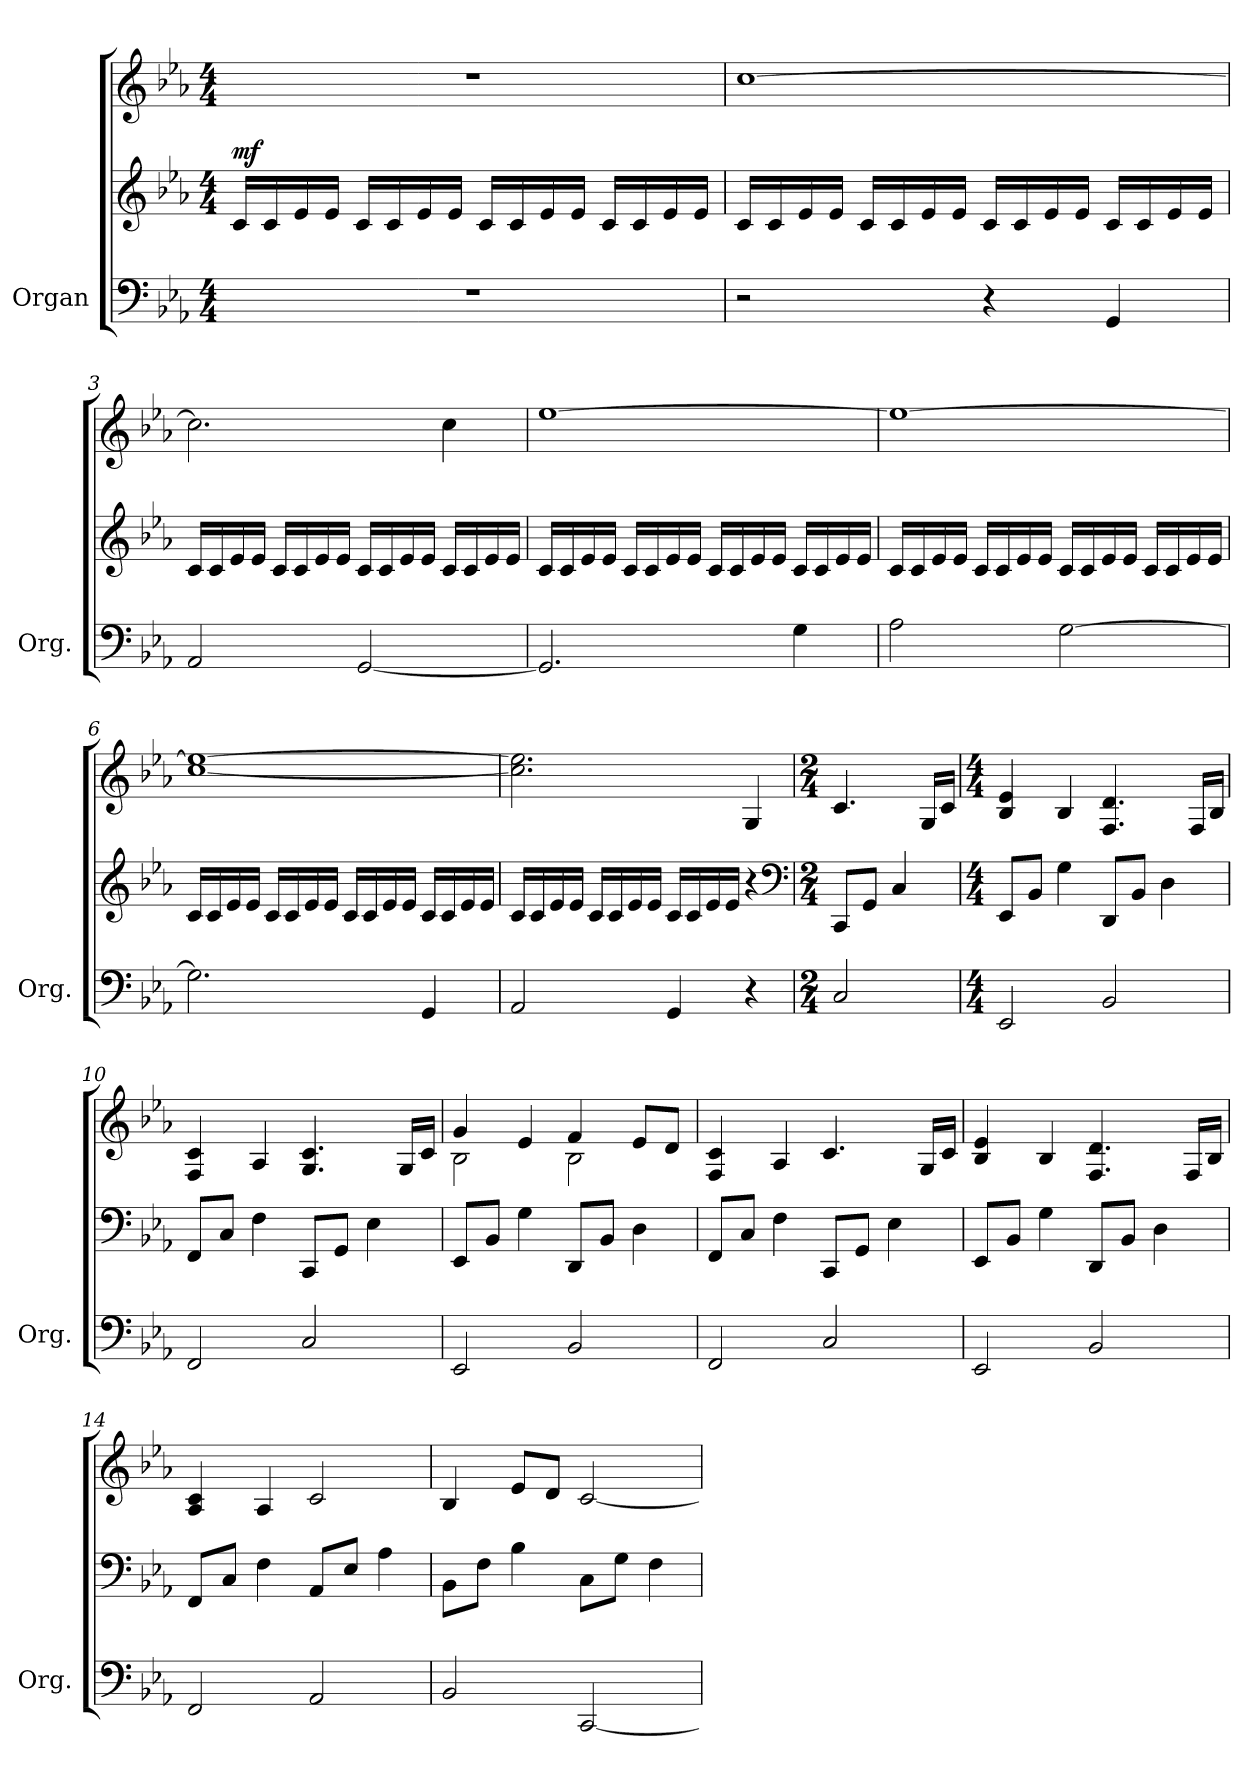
**kern	**kern	**kern	**dynam
*part1	*part1	*part1	*part1
*staff3	*staff2	*staff1	*staff1/2/3
*I"Organ	*	*	*
*I'Org.	*	*	*
*clefF4	*	*clefG2	*
*k[b-e-a-]	*k[b-e-a-]	*k[b-e-a-]	*
*E-:	*E-:	*E-:	*
*M4/4	*M4/4	*M4/4	*
=1	=1	=1	=1
!	!	!	!LO:DY:a=2
1r	16c/LL	1r	mf
.	16c/	.	.
.	16e-/	.	.
.	16e-/JJ	.	.
.	16c/LL	.	.
.	16c/	.	.
.	16e-/	.	.
.	16e-/JJ	.	.
.	16c/LL	.	.
.	16c/	.	.
.	16e-/	.	.
.	16e-/JJ	.	.
.	16c/LL	.	.
.	16c/	.	.
.	16e-/	.	.
.	16e-/JJ	.	.
=2	=2	=2	=2
2r	16c/LL	[1cc	.
.	16c/	.	.
.	16e-/	.	.
.	16e-/JJ	.	.
.	16c/LL	.	.
.	16c/	.	.
.	16e-/	.	.
.	16e-/JJ	.	.
4r	16c/LL	.	.
.	16c/	.	.
.	16e-/	.	.
.	16e-/JJ	.	.
4GG/	16c/LL	.	.
.	16c/	.	.
.	16e-/	.	.
.	16e-/JJ	.	.
!!LO:LB:g=z
=3	=3	=3	=3
2AA-/	16c/LL	2.cc\]	.
.	16c/	.	.
.	16e-/	.	.
.	16e-/JJ	.	.
.	16c/LL	.	.
.	16c/	.	.
.	16e-/	.	.
.	16e-/JJ	.	.
[2GG/	16c/LL	.	.
.	16c/	.	.
.	16e-/	.	.
.	16e-/JJ	.	.
.	16c/LL	4cc\	.
.	16c/	.	.
.	16e-/	.	.
.	16e-/JJ	.	.
=4	=4	=4	=4
2.GG/]	16c/LL	[1ee-	.
.	16c/	.	.
.	16e-/	.	.
.	16e-/JJ	.	.
.	16c/LL	.	.
.	16c/	.	.
.	16e-/	.	.
.	16e-/JJ	.	.
.	16c/LL	.	.
.	16c/	.	.
.	16e-/	.	.
.	16e-/JJ	.	.
4G\	16c/LL	.	.
.	16c/	.	.
.	16e-/	.	.
.	16e-/JJ	.	.
!!LO:LB:g=z
=5	=5	=5	=5
2A-\	16c/LL	1ee-_	.
.	16c/	.	.
.	16e-/	.	.
.	16e-/JJ	.	.
.	16c/LL	.	.
.	16c/	.	.
.	16e-/	.	.
.	16e-/JJ	.	.
[2G\	16c/LL	.	.
.	16c/	.	.
.	16e-/	.	.
.	16e-/JJ	.	.
.	16c/LL	.	.
.	16c/	.	.
.	16e-/	.	.
.	16e-/JJ	.	.
=6	=6	=6	=6
2.G\]	16c/LL	[1cc 1ee-_	.
.	16c/	.	.
.	16e-/	.	.
.	16e-/JJ	.	.
.	16c/LL	.	.
.	16c/	.	.
.	16e-/	.	.
.	16e-/JJ	.	.
.	16c/LL	.	.
.	16c/	.	.
.	16e-/	.	.
.	16e-/JJ	.	.
4GG/	16c/LL	.	.
.	16c/	.	.
.	16e-/	.	.
.	16e-/JJ	.	.
!!LO:PB:g=z
=7	=7	=7	=7
2AA-/	16c/LL	2.cc\] 2.ee-\]	.
.	16c/	.	.
.	16e-/	.	.
.	16e-/JJ	.	.
.	16c/LL	.	.
.	16c/	.	.
.	16e-/	.	.
.	16e-/JJ	.	.
4GG/	16c/LL	.	.
.	16c/	.	.
.	16e-/	.	.
.	16e-/JJ	.	.
4r	4r	4G/	.
*	*clefF4	*	*
=8	=8	=8	=8
*M2/4	*M2/4	*M2/4	*
2C/	8CC/L	4.c/	.
.	8GG/J	.	.
.	4C/	.	.
.	.	16G/LL	.
.	.	16c/JJ	.
=9	=9	=9	=9
*M4/4	*M4/4	*M4/4	*
2EE-/	8EE-/L	4B-/ 4e-/	.
.	8BB-/J	.	.
.	4G\	4B-/	.
2BB-/	8DD/L	4.F/ 4.d/	.
.	8BB-/J	.	.
.	4D\	.	.
.	.	16F/LL	.
.	.	16B-/JJ	.
=10	=10	=10	=10
2FF/	8FF/L	4F/ 4c/	.
.	8C/J	.	.
.	4F\	4A-/	.
2C/	8CC/L	4.G/ 4.c/	.
.	8GG/J	.	.
.	4E-\	.	.
.	.	16G/LL	.
.	.	16c/JJ	.
!!LO:LB:g=z
=11	=11	=11	=11
*	*	*^	*
2EE-/	8EE-/L	4g/	2B-\	.
.	8BB-/J	.	.	.
.	4G\	4e-/	.	.
2BB-/	8DD/L	4f/	2B-\	.
.	8BB-/J	.	.	.
.	4D\	8e-/L	.	.
.	.	8d/J	.	.
*	*	*v	*v	*
=12	=12	=12	=12
2FF/	8FF/L	4F/ 4c/	.
.	8C/J	.	.
.	4F\	4A-/	.
2C/	8CC/L	4.c/	.
.	8GG/J	.	.
.	4E-\	.	.
.	.	16G/LL	.
.	.	16c/JJ	.
=13	=13	=13	=13
2EE-/	8EE-/L	4B-/ 4e-/	.
.	8BB-/J	.	.
.	4G\	4B-/	.
2BB-/	8DD/L	4.F/ 4.d/	.
.	8BB-/J	.	.
.	4D\	.	.
.	.	16F/LL	.
.	.	16B-/JJ	.
=14	=14	=14	=14
2FF/	8FF/L	4A-/ 4c/	.
.	8C/J	.	.
.	4F\	4A-/	.
2AA-/	8AA-/L	2c/	.
.	8E-/J	.	.
.	4A-\	.	.
=15	=15	=15	=15
2BB-/	8BB-\L	4B-/	.
.	8F\J	.	.
.	4B-\	8e-/L	.
.	.	8d/J	.
[2CC/	8C\L	[2c/	.
.	8G\J	.	.
.	4F\	.	.
=	=	=	=
*-	*-	*-	*-
